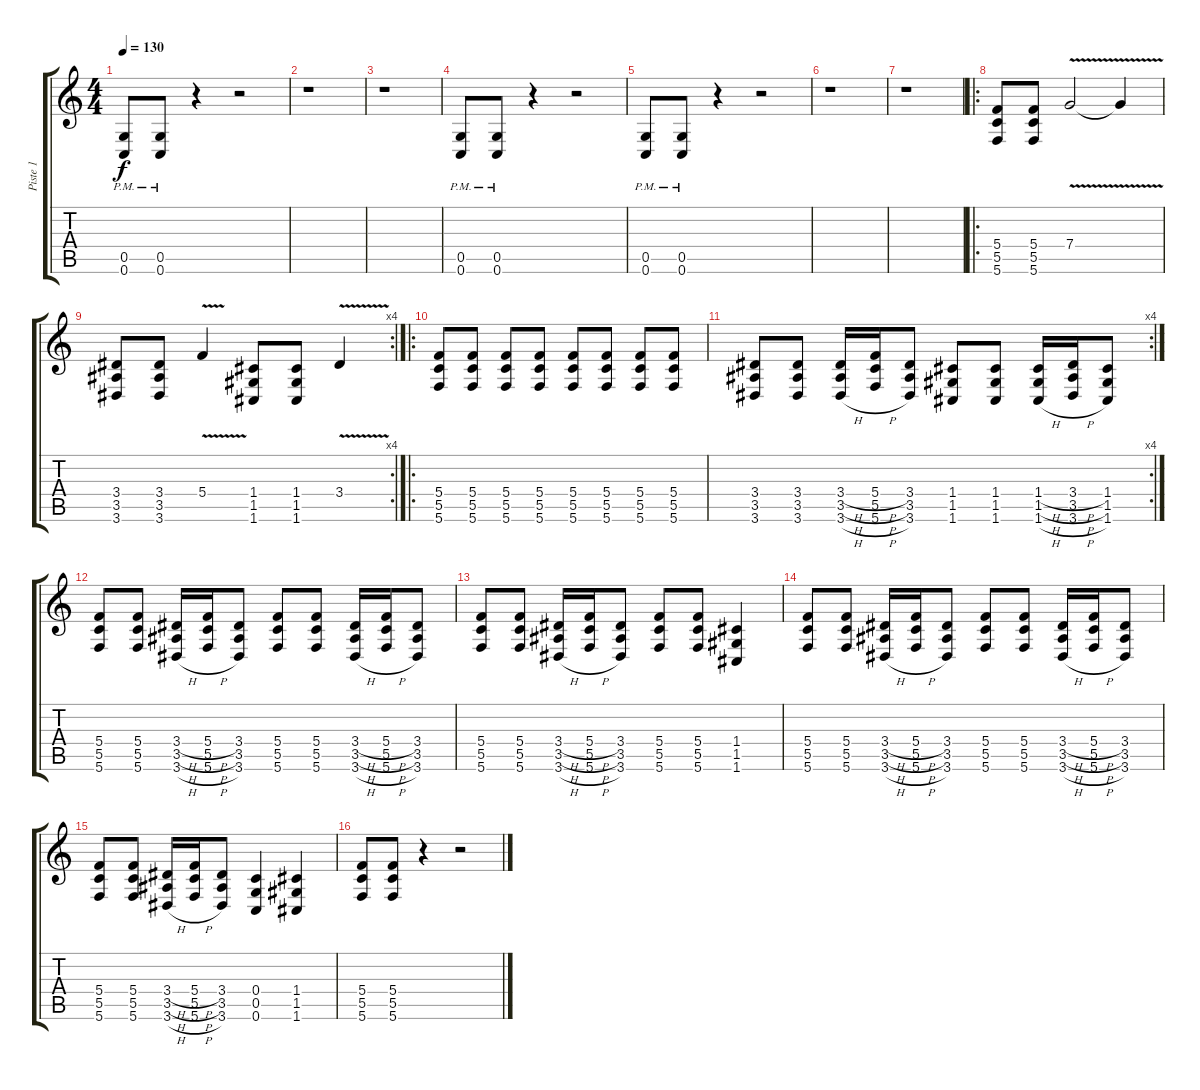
\track ("Piste 1" "Piste 1") {instrument distortionguitar}
\staff {score tabs}
\tuning (D4 A3 F3 C3 G2 C2) {hide}
\ts (4 4)
\tempo 130
\clef g2
\ks c
(0.5{pm} 0.6).8{dy f} (0.5{pm} 0.6).8 r.4 r.2 |
r.1 |
r.1 |
(0.5{pm} 0.6).8 (0.5{pm} 0.6).8 r.4 r.2 |
(0.5{pm} 0.6).8 (0.5{pm} 0.6).8 r.4 r.2 |
r.1 |
r.1 |
\ro
(5.4 5.5 5.6).8 (5.4 5.5 5.6).8 7.4{v}.2 7.4{t}.4 |
\rc 4
(3.4 3.5 3.6).8 (3.4 3.5 3.6).8 5.4{v}.4 (1.4 1.5 1.6).8 (1.4 1.5 1.6).8 3.4{v}.4 |
\ro
(5.4 5.5 5.6).8 (5.4 5.5 5.6).8 (5.4 5.5 5.6).8 (5.4 5.5 5.6).8 (5.4 5.5 5.6).8 (5.4 5.5 5.6).8 (5.4 5.5 5.6).8 (5.4 5.5 5.6).8 |
\rc 4
(3.4 3.5 3.6).8 (3.4 3.5 3.6).8 (3.4{h} 3.5{h} 3.6{h}).16 (5.4{h} 5.5{h} 5.6{h}).16 (3.4 3.5 3.6).8 (1.4 1.5 1.6).8 (1.4 1.5 1.6).8 (1.4{h} 1.5{h} 1.6{h}).16 (3.4{h} 3.5{h} 3.6{h}).16 (1.4 1.5 1.6).8 |
(5.4 5.5 5.6).8 (5.4 5.5 5.6).8 (3.4{h} 3.5{h} 3.6{h}).16 (5.4{h} 5.5{h} 5.6{h}).16 (3.4 3.5 3.6).8 (5.4 5.5 5.6).8 (5.4 5.5 5.6).8 (3.4{h} 3.5{h} 3.6{h}).16 (5.4{h} 5.5{h} 5.6{h}).16 (3.4 3.5 3.6).8 |
(5.4 5.5 5.6).8 (5.4 5.5 5.6).8 (3.4{h} 3.5{h} 3.6{h}).16 (5.4{h} 5.5{h} 5.6{h}).16 (3.4 3.5 3.6).8 (5.4 5.5 5.6).8 (5.4 5.5 5.6).8 (1.4 1.5 1.6).4 |
(5.4 5.5 5.6).8 (5.4 5.5 5.6).8 (3.4{h} 3.5{h} 3.6{h}).16 (5.4{h} 5.5{h} 5.6{h}).16 (3.4 3.5 3.6).8 (5.4 5.5 5.6).8 (5.4 5.5 5.6).8 (3.4{h} 3.5{h} 3.6{h}).16 (5.4{h} 5.5{h} 5.6{h}).16 (3.4 3.5 3.6).8 |
(5.4 5.5 5.6).8 (5.4 5.5 5.6).8 (3.4{h} 3.5{h} 3.6{h}).16 (5.4{h} 5.5{h} 5.6{h}).16 (3.4 3.5 3.6).8 (0.4 0.5 0.6).4 (1.4 1.5 1.6).4 |
(5.4 5.5 5.6).8 (5.4 5.5 5.6).8 r.4 r.2
